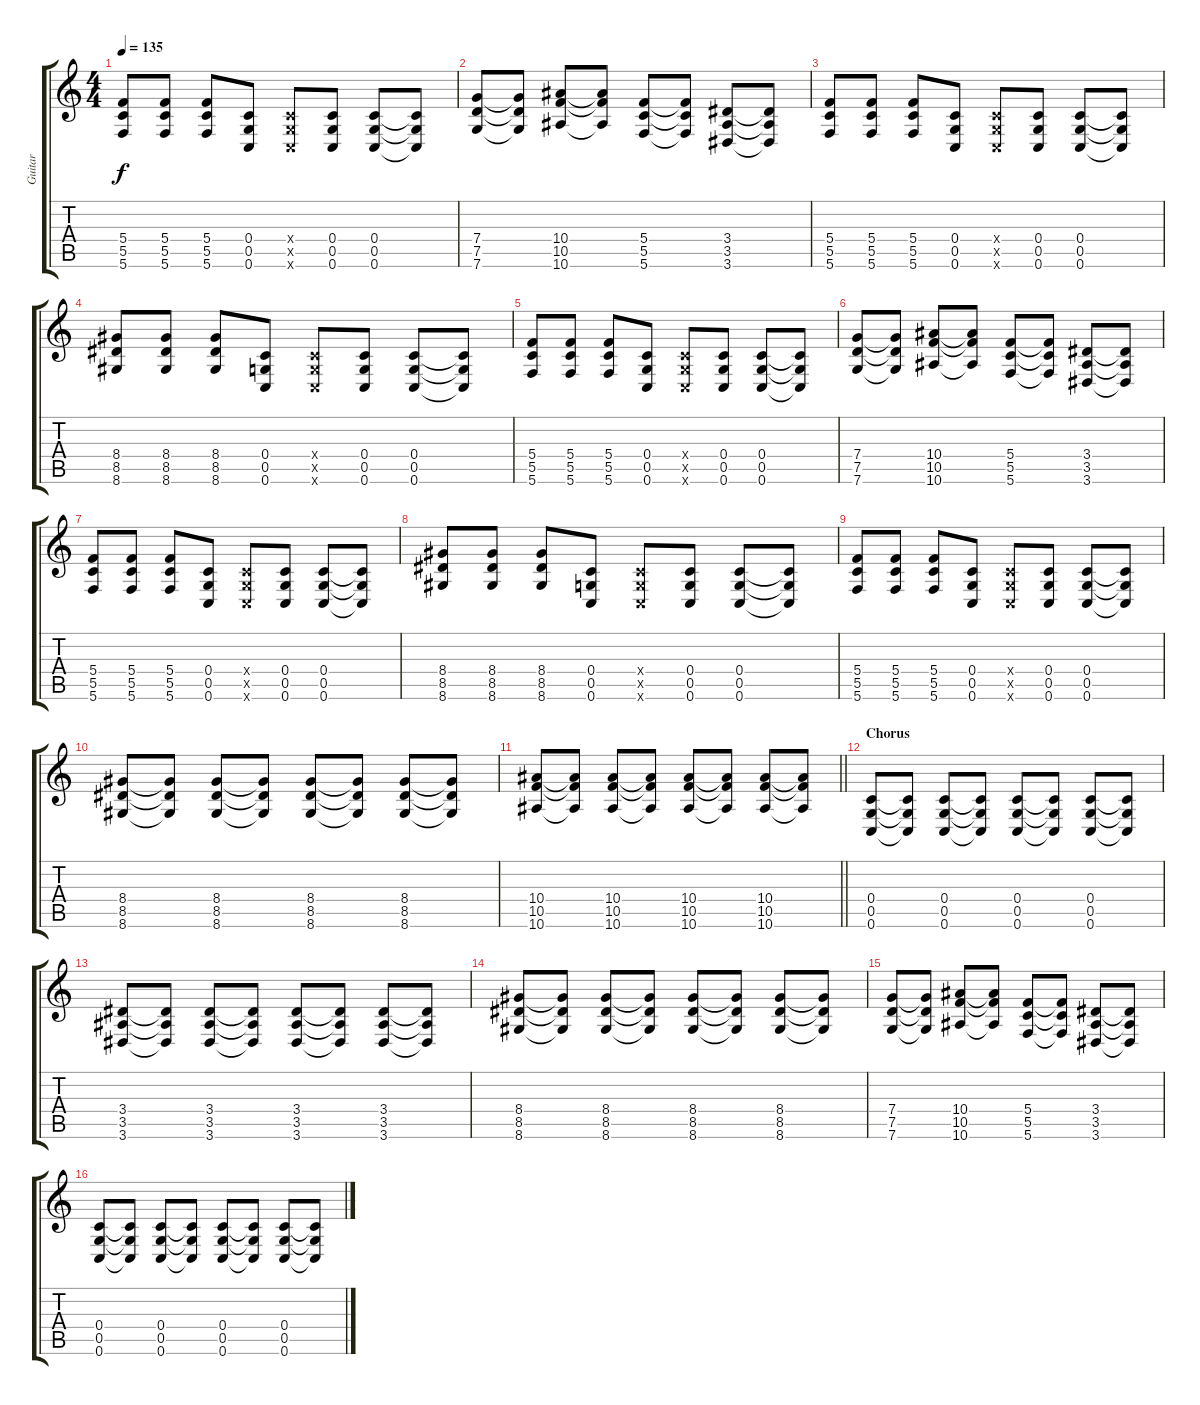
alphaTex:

\track ("Guitar" "Guitar") {instrument distortionguitar}
\staff {score tabs}
\tuning (D4 A3 F3 C3 G2 C2) {hide}
\ts (4 4)
\tempo 135
\clef g2
\ks c
(5.4 5.5 5.6).8{dy f} (5.4 5.5 5.6).8 (5.4 5.5 5.6).8 (0.4 0.5 0.6).8 (0.4{x} 0.5{x} 0.6{x}).8 (0.4 0.5 0.6).8 (0.4 0.5 0.6).8 (0.4{t} 0.5{t} 0.6{t}).8 |
(7.4 7.5 7.6).8 (7.4{t} 7.5{t} 7.6{t}).8 (10.4 10.5 10.6).8 (10.4{t} 10.5{t} 10.6{t}).8 (5.4 5.5 5.6).8 (5.4{t} 5.5{t} 5.6{t}).8 (3.4 3.5 3.6).8 (3.4{t} 3.5{t} 3.6{t}).8 |
(5.4 5.5 5.6).8 (5.4 5.5 5.6).8 (5.4 5.5 5.6).8 (0.4 0.5 0.6).8 (0.4{x} 0.5{x} 0.6{x}).8 (0.4 0.5 0.6).8 (0.4 0.5 0.6).8 (0.4{t} 0.5{t} 0.6{t}).8 |
(8.4 8.5 8.6).8 (8.4 8.5 8.6).8 (8.4 8.5 8.6).8 (0.4 0.5 0.6).8 (0.4{x} 0.5{x} 0.6{x}).8 (0.4 0.5 0.6).8 (0.4 0.5 0.6).8 (0.4{t} 0.5{t} 0.6{t}).8 |
(5.4 5.5 5.6).8 (5.4 5.5 5.6).8 (5.4 5.5 5.6).8 (0.4 0.5 0.6).8 (0.4{x} 0.5{x} 0.6{x}).8 (0.4 0.5 0.6).8 (0.4 0.5 0.6).8 (0.4{t} 0.5{t} 0.6{t}).8 |
(7.4 7.5 7.6).8 (7.4{t} 7.5{t} 7.6{t}).8 (10.4 10.5 10.6).8 (10.4{t} 10.5{t} 10.6{t}).8 (5.4 5.5 5.6).8 (5.4{t} 5.5{t} 5.6{t}).8 (3.4 3.5 3.6).8 (3.4{t} 3.5{t} 3.6{t}).8 |
(5.4 5.5 5.6).8 (5.4 5.5 5.6).8 (5.4 5.5 5.6).8 (0.4 0.5 0.6).8 (0.4{x} 0.5{x} 0.6{x}).8 (0.4 0.5 0.6).8 (0.4 0.5 0.6).8 (0.4{t} 0.5{t} 0.6{t}).8 |
(8.4 8.5 8.6).8 (8.4 8.5 8.6).8 (8.4 8.5 8.6).8 (0.4 0.5 0.6).8 (0.4{x} 0.5{x} 0.6{x}).8 (0.4 0.5 0.6).8 (0.4 0.5 0.6).8 (0.4{t} 0.5{t} 0.6{t}).8 |
(5.4 5.5 5.6).8 (5.4 5.5 5.6).8 (5.4 5.5 5.6).8 (0.4 0.5 0.6).8 (0.4{x} 0.5{x} 0.6{x}).8 (0.4 0.5 0.6).8 (0.4 0.5 0.6).8 (0.4{t} 0.5{t} 0.6{t}).8 |
(8.4 8.5 8.6).8 (8.4{t} 8.5{t} 8.6{t}).8 (8.4 8.5 8.6).8 (8.4{t} 8.5{t} 8.6{t}).8 (8.4 8.5 8.6).8 (8.4{t} 8.5{t} 8.6{t}).8 (8.4 8.5 8.6).8 (8.4{t} 8.5{t} 8.6{t}).8 |
\barLineRight lightlight
(10.4 10.5 10.6).8 (10.4{t} 10.5{t} 10.6{t}).8 (10.4 10.5 10.6).8 (10.4{t} 10.5{t} 10.6{t}).8 (10.4 10.5 10.6).8 (10.4{t} 10.5{t} 10.6{t}).8 (10.4 10.5 10.6).8 (10.4{t} 10.5{t} 10.6{t}).8 |
\section ("" "Chorus")
(0.4 0.5 0.6).8 (0.4{t} 0.5{t} 0.6{t}).8 (0.4 0.5 0.6).8 (0.4{t} 0.5{t} 0.6{t}).8 (0.4 0.5 0.6).8 (0.4{t} 0.5{t} 0.6{t}).8 (0.4 0.5 0.6).8 (0.4{t} 0.5{t} 0.6{t}).8 |
(3.4 3.5 3.6).8 (3.4{t} 3.5{t} 3.6{t}).8 (3.4 3.5 3.6).8 (3.4{t} 3.5{t} 3.6{t}).8 (3.4 3.5 3.6).8 (3.4{t} 3.5{t} 3.6{t}).8 (3.4 3.5 3.6).8 (3.4{t} 3.5{t} 3.6{t}).8 |
(8.4 8.5 8.6).8 (8.4{t} 8.5{t} 8.6{t}).8 (8.4 8.5 8.6).8 (8.4{t} 8.5{t} 8.6{t}).8 (8.4 8.5 8.6).8 (8.4{t} 8.5{t} 8.6{t}).8 (8.4 8.5 8.6).8 (8.4{t} 8.5{t} 8.6{t}).8 |
(7.4 7.5 7.6).8 (7.4{t} 7.5{t} 7.6{t}).8 (10.4 10.5 10.6).8 (10.4{t} 10.5{t} 10.6{t}).8 (5.4 5.5 5.6).8 (5.4{t} 5.5{t} 5.6{t}).8 (3.4 3.5 3.6).8 (3.4{t} 3.5{t} 3.6{t}).8 |
(0.4 0.5 0.6).8 (0.4{t} 0.5{t} 0.6{t}).8 (0.4 0.5 0.6).8 (0.4{t} 0.5{t} 0.6{t}).8 (0.4 0.5 0.6).8 (0.4{t} 0.5{t} 0.6{t}).8 (0.4 0.5 0.6).8 (0.4{t} 0.5{t} 0.6{t}).8
